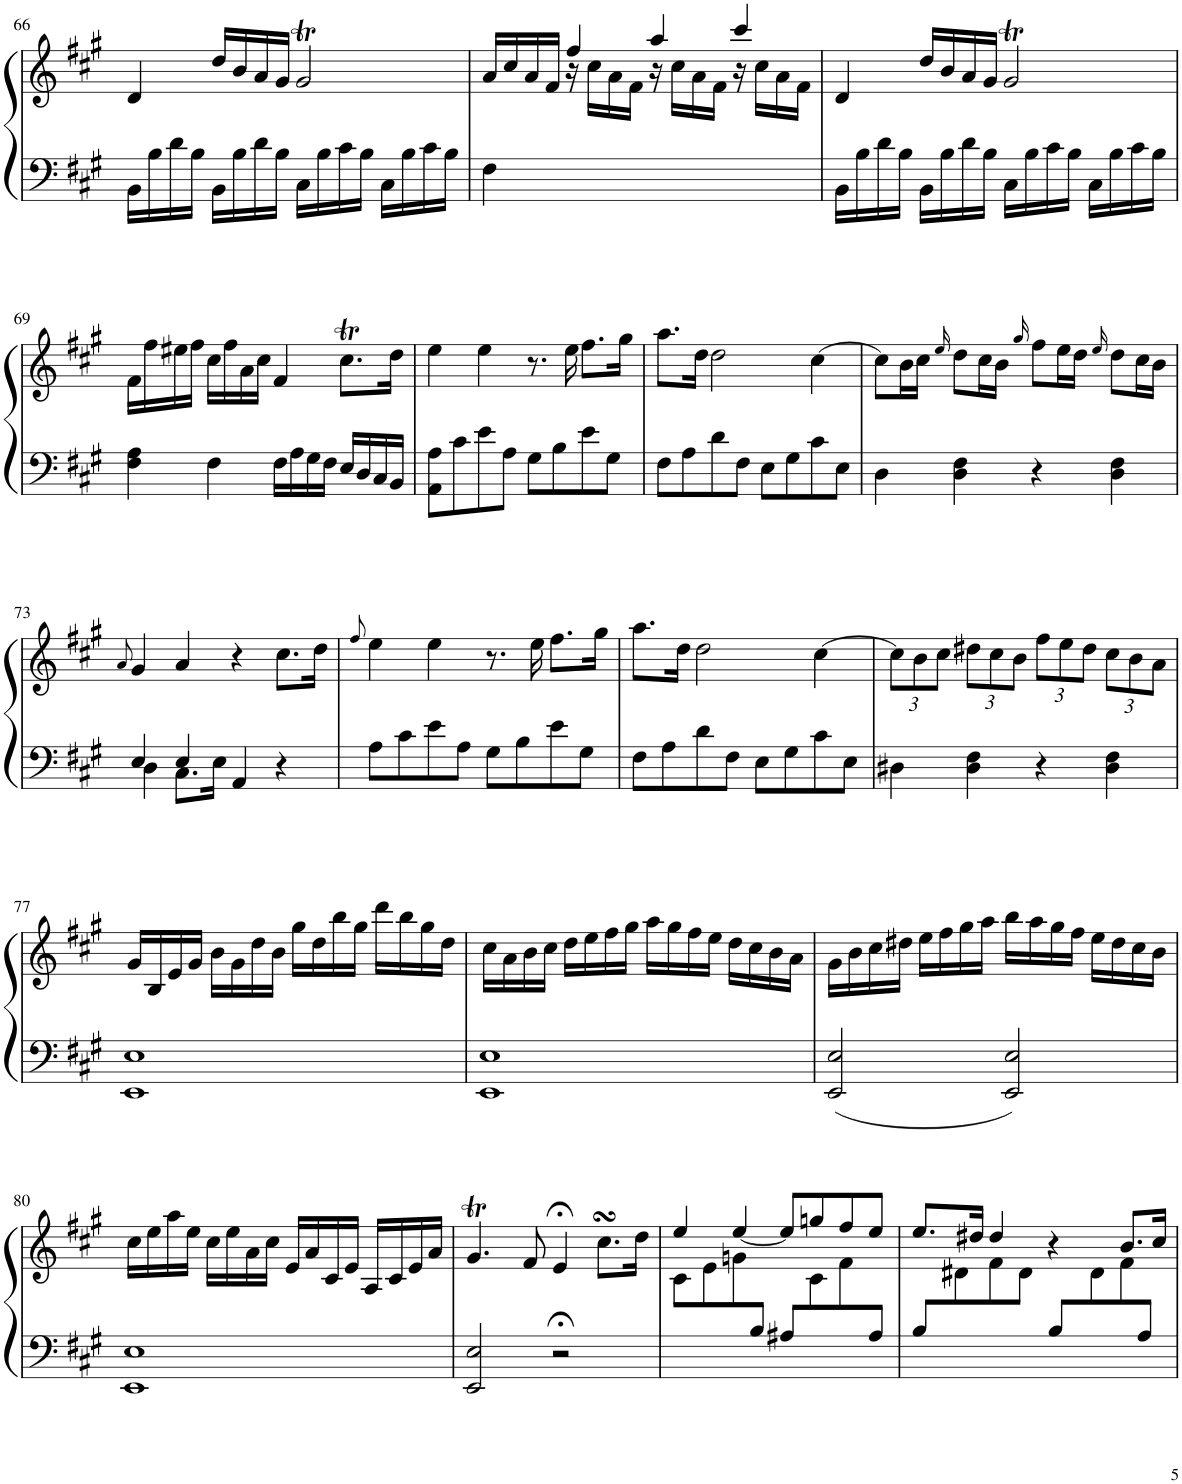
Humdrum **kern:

**kern	**kern
*part1	*part1
*staff2	*staff1
*I"Piano	*
*I'Pno.	*
!!LO:PB:g=z
*clefF4	*clefG2
*k[f#c#g#]	*k[f#c#g#]
*M4/4	*M4/4
*met(c)	*met(c)
=66	=66
16BB\LL	4d/
16B\	.
16d\	.
16B\JJ	.
16BB\LL	16dd/LL
16B\	16b/
16d\	16a/
16B\JJ	16g#/JJ
16C#\LL	2g#t/
16B\	.
16c#\	.
16B\JJ	.
16C#\LL	.
16B\	.
16c#\	.
16B\JJ	.
=67	=67
*	*^
4F#\	16a/LL	16ryy
*	*v	*v
.	16cc#/
.	16a/
.	16f#/JJ
16r	4ff#/
*	*^
8.ryy	.	16cc#\LL
.	.	16a\
.	.	16f#\JJ
16r	4aa/	16ryy
8.ryy	.	16cc#\LL
.	.	16a\
.	.	16f#\JJ
16r	4ccc#/	16ryy
8.ryy	.	16cc#\LL
.	.	16a\
.	.	16f#\JJ
*	*v	*v
=68	=68
16BB\LL	4d/
16B\	.
16d\	.
16B\JJ	.
16BB\LL	16dd/LL
16B\	16b/
16d\	16a/
16B\JJ	16g#/JJ
16C#\LL	2g#t/
16B\	.
16c#\	.
16B\JJ	.
16C#\LL	.
16B\	.
16c#\	.
16B\JJ	.
!!LO:LB:g=z
=69	=69
4F#\ 4A\	16f#\LL
.	16ff#\
.	16ee#X\
.	16ff#\JJ
4F#\	16cc#\LL
.	16ff#\
.	16a\
.	16cc#\JJ
16F#\LL	4f#/
16A\	.
16G#\	.
16F#\JJ	.
16E/LL	8.cc#t\L
16D/	.
16C#/	.
16BB/JJ	16dd\Jk
=70	=70
8AA\ 8A\L	4ee\
8c#\	.
8e\	4ee\
8A\J	.
8G#\L	8.r
8B\	.
.	16ee\
8e\	8.ff#\L
8G#\J	.
.	16gg#\Jk
=71	=71
8F#\L	8.aa\L
8A\	.
.	16dd\Jk
8d\	2dd\
8F#\J	.
8E\L	.
8G#\	.
8c#\	[4cc#\
8E\J	.
=72	=72
4D\	8cc#\L]
.	16b\L
.	16cc#\JJ
.	16qee/
4D\ 4F#\	8dd\L
.	16cc#\L
.	16b\JJ
.	16qgg#/
4r	8ff#\L
.	16ee\L
.	16dd\JJ
.	16qee/
4D\ 4F#\	8dd\L
.	16cc#\L
.	16b\JJ
!!LO:LB:g=z
=73	=73
.	8qa/
*^	*
4E/	4D\	4g#/
4E/	8.C#\L	4a/
.	16E\Jk	.
4AA/	2ryy	4r
4r	.	8.cc#\L
.	.	16dd\Jk
*v	*v	*
=74	=74
.	8qff#/
8A\L	4ee\
8c#\	.
8e\	4ee\
8A\J	.
8G#\L	8.r
8B\	.
.	16ee\
8e\	8.ff#\L
8G#\J	.
.	16gg#\Jk
=75	=75
8F#\L	8.aa\L
8A\	.
.	16dd\Jk
8d\	2dd\
8F#\J	.
8E\L	.
8G#\	.
8c#\	[4cc#\
8E\J	.
=76	=76
*	*Xbrackettup
4D#X\	12cc#\L]
.	12b\
.	12cc#\J
4D#\ 4F#\	12dd#X\L
.	12cc#\
.	12b\J
4r	12ff#\L
.	12ee\
.	12dd#\J
4D#\ 4F#\	12cc#\L
.	12b\
.	12a\J
!!LO:LB:g=z
=77	=77
1EE 1E	16g#/LL
.	16B/
.	16e/
.	16g#/JJ
.	16b\LL
.	16g#\
.	16dd\
.	16b\JJ
.	16gg#\LL
.	16dd\
.	16bb\
.	16gg#\JJ
.	16ddd\LL
.	16bb\
.	16gg#\
.	16dd\JJ
=78	=78
1EE 1E	16cc#\LL
.	16a\
.	16b\
.	16cc#\JJ
.	16dd\LL
.	16ee\
.	16ff#\
.	16gg#\JJ
.	16aa\LL
.	16gg#\
.	16ff#\
.	16ee\JJ
.	16dd\LL
.	16cc#\
.	16b\
.	16a\JJ
=79	=79
2EE/ 2E/	16g#\LL
.	16b\
.	16cc#\
.	16dd#X\JJ
.	16ee\LL
.	16ff#\
.	16gg#\
.	16aa\JJ
2EE/ 2E/	16bb\LL
.	16aa\
.	16gg#\
.	16ff#\JJ
.	16ee\LL
.	16dd#\
.	16cc#\
.	16b\JJ
!!LO:LB:g=z
=80	=80
1EE 1E	16cc#\LL
.	16ee\
.	16aa\
.	16ee\JJ
.	16cc#\LL
.	16ee\
.	16a\
.	16cc#\JJ
.	16e/LL
.	16a/
.	16c#/
.	16e/JJ
.	16A/LL
.	16c#/
.	16e/
.	16a/JJ
=81	=81
2EE/ 2E/	4.g#t/
.	8f#/
2r;<	4e;</
.	8.cc#sSsS\L
.	16dd\Jk
=82	=82
*	*^
4.ryy	4ee/	8c#\L
.	.	8e\
.	[4ee/	8gn\
8B/J	.	4ryy
8A#X/L	8ee/L]	.
4ryy	8ggn/	8c#\
.	8ff#/	8f#\
8A#/J	8ee/J	8ryy
=83	=83	=83
8B/L	8.ee/L	8ryy
4.ryy	.	8d#X\
.	16dd#X/Jk	.
.	4dd#/	8f#\
.	.	8d#\J
8B/L	4r	8ryy
4ryy	.	8d#\
.	8.b/L	8f#\
8A/J	.	8ryy
.	16cc#/Jk	.
*	*v	*v
=	=
*-	*-
